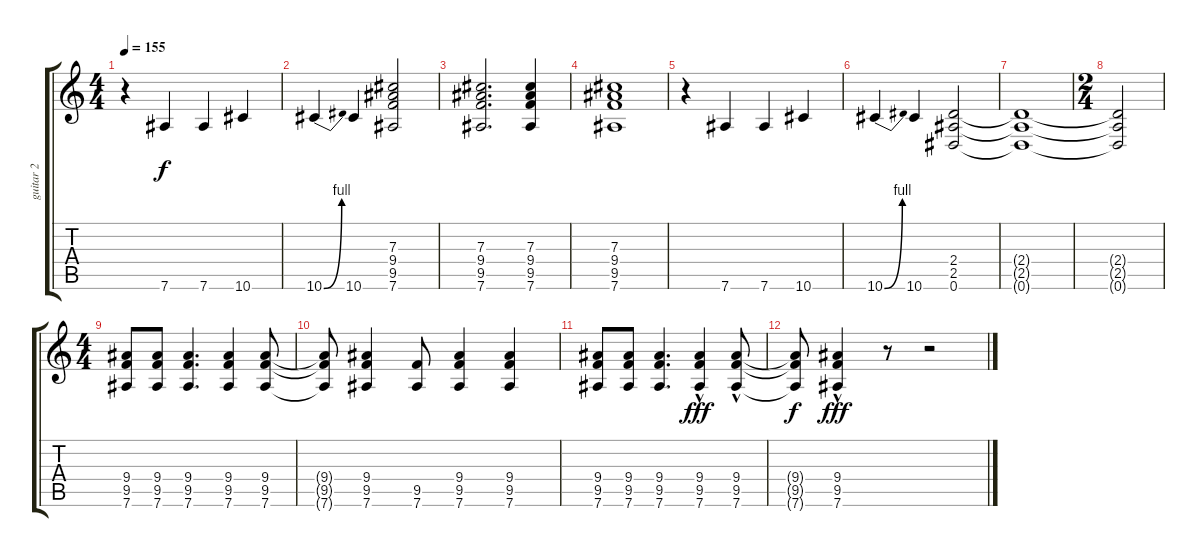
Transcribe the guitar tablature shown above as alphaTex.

\track ("guitar 2" "guitar 2") {instrument overdrivenguitar}
\staff {score tabs}
\tuning (Eb4 Bb3 Gb3 Db3 Ab2 Eb2) {hide}
\ts (4 4)
\tempo 155
\clef g2
\ks c
r.4{dy f} 7.6.4 7.6.4 10.6.4 |
10.6{be (bend 0 0 60 4)}.4 10.6.4 (7.3 9.4 9.5 7.6).2 |
(7.3 9.4 9.5 7.6).2{d} (7.3 9.4 9.5 7.6).4 |
(7.3 9.4 9.5 7.6).1 |
r.4 7.6.4 7.6.4 10.6.4 |
10.6{be (bend 0 0 60 4)}.4 10.6.4 (2.4 2.5 0.6).2 |
(2.4{t} 2.5{t} 0.6{t}).1 |
\ts (2 4)
(2.4{t} 2.5{t} 0.6{t}).2 |
\ts (4 4)
(9.4 9.5 7.6).8 (9.4 9.5 7.6).8 (9.4 9.5 7.6).4{d} (9.4 9.5 7.6).4 (9.4 9.5 7.6).8 |
(9.4{t} 9.5{t} 7.6{t}).8 (9.4 9.5 7.6).4 (9.5 7.6).8 (9.4 9.5 7.6).4 (9.4 9.5 7.6).4 |
(9.4 9.5 7.6).8 (9.4 9.5 7.6).8 (9.4 9.5 7.6).4{d} (9.4{hac} 9.5{hac} 7.6{hac}).4{dy fff} (9.4{hac} 9.5{hac} 7.6{hac}).8 |
(9.4{t} 9.5{t} 7.6{t}).8{dy f} (9.4{hac} 9.5{hac} 7.6{hac}).4{dy fff} r.8 r.2
